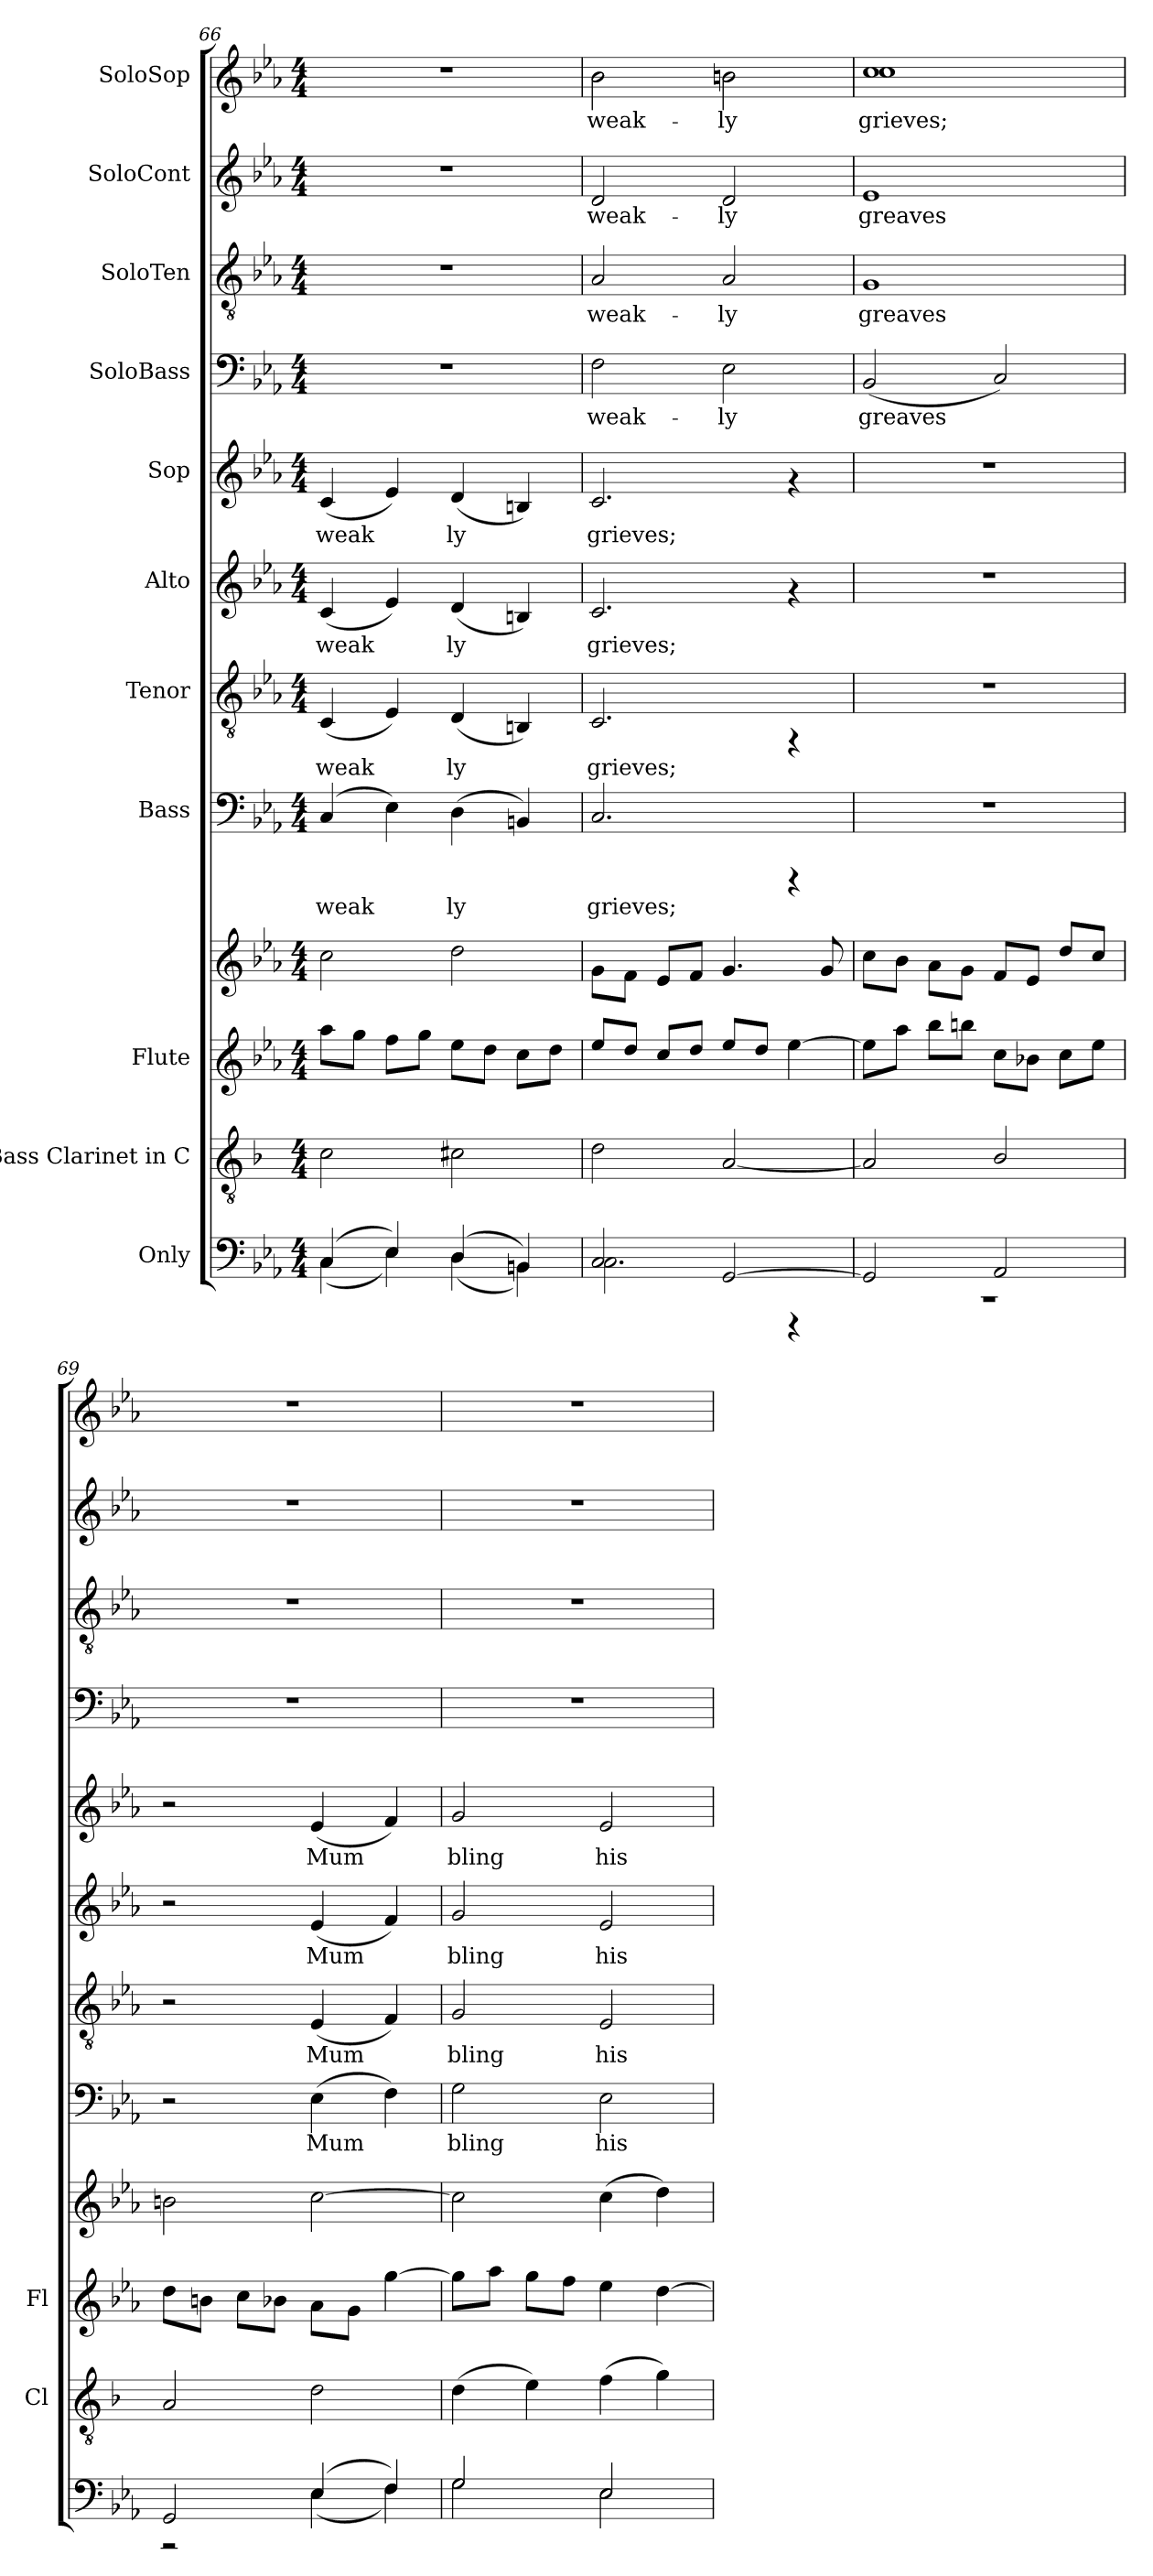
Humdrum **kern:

**kern	**kern	**kern	**kern	**kern	**text	**kern	**text	**kern	**text	**kern	**text	**kern	**text	**kern	**text	**kern	**text	**kern	**text
*part11	*part10	*part9	*part9	*part8	*part8	*part7	*part7	*part6	*part6	*part5	*part5	*part4	*part4	*part3	*part3	*part2	*part2	*part1	*part1
*staff12	*staff11	*staff10	*staff9	*staff8	*staff8	*staff7	*staff7	*staff6	*staff6	*staff5	*staff5	*staff4	*staff4	*staff3	*staff3	*staff2	*staff2	*staff1	*staff1
*I"Only	*I"Bass Clarinet in C	*I"Flute	*	*I"Bass	*	*I"Tenor	*	*I"Alto	*	*I"Sop	*	*I"SoloBass	*	*I"SoloTen	*	*I"SoloCont	*	*I"SoloSop	*
*	*I'Cl	*I'Fl	*	*	*	*	*	*	*	*	*	*	*	*	*	*	*	*	*
*clefF4	*clefGv2	*clefG2	*clefG2	*clefF4	*	*clefGv2	*	*clefG2	*	*clefG2	*	*clefF4	*	*clefGv2	*	*clefG2	*	*clefG2	*
*	*ITrd1c2	*	*	*	*	*	*	*	*	*	*	*	*	*	*	*	*	*	*
*k[b-e-a-]	*k[b-e-a-]	*k[b-e-a-]	*k[b-e-a-]	*k[b-e-a-]	*	*k[b-e-a-]	*	*k[b-e-a-]	*	*k[b-e-a-]	*	*k[b-e-a-]	*	*k[b-e-a-]	*	*k[b-e-a-]	*	*k[b-e-a-]	*
*E-:	*E-:	*E-:	*E-:	*E-:	*	*E-:	*	*E-:	*	*E-:	*	*E-:	*	*E-:	*	*E-:	*	*E-:	*
*M4/4	*M4/4	*M4/4	*M4/4	*M4/4	*	*M4/4	*	*M4/4	*	*M4/4	*	*M4/4	*	*M4/4	*	*M4/4	*	*M4/4	*
=66	=66	=66	=66	=66	=66	=66	=66	=66	=66	=66	=66	=66	=66	=66	=66	=66	=66	=66	=66
*^	*	*	*	*	*	*	*	*	*	*	*	*	*	*	*	*	*	*	*
!	!	!	!	!	!	!LO:LY:b	!	!LO:LY:b:cj	!	!LO:LY:b:cj	!	!LO:LY:b:cj	!	!	!	!	!	!	!	!
(<4C/	(>4C\	2B-\	8aa-\L	2cc\	(<4C/	weak-	(<4C/	weak-	(<4c/	weak-	(<4c/	weak-	1r	.	1r	.	1r	.	1r	.
.	.	.	8gg\J	.	.	.	.	.	.	.	.	.	.	.	.	.	.	.	.	.
!	!	!	!	!	!	!LO:LY:b	!	!LO:LY:b:cj	!	!LO:LY:b:cj	!	!LO:LY:b:cj	!	!	!	!	!	!	!	!
4E-/)	4E-\)	.	8ff\L	.	4E-\)	-	4E-/)	-	4e-/)	-	4e-/)	-	.	.	.	.	.	.	.	.
.	.	.	8gg\J	.	.	.	.	.	.	.	.	.	.	.	.	.	.	.	.	.
!	!	!	!	!	!	!LO:LY:b	!	!LO:LY:b:cj	!	!LO:LY:b:cj	!	!LO:LY:b:cj	!	!	!	!	!	!	!	!
(<4D/	(>4D\	2Bn\	8ee-\L	2dd\	(>4D\	ly	(<4D/	ly	(<4d/	ly	(<4d/	ly	.	.	.	.	.	.	.	.
.	.	.	8dd\J	.	.	.	.	.	.	.	.	.	.	.	.	.	.	.	.	.
!	!	!	!	!	!	!LO:LY:b	!	!LO:LY:b:cj	!	!LO:LY:b:cj	!	!LO:LY:b:cj	!	!	!	!	!	!	!	!
4BBn/)	4BBn\)	.	8cc\L	.	4BBn/)	.	4BBn/)	.	4Bn/)	.	4Bn/)	.	.	.	.	.	.	.	.	.
.	.	.	8dd\J	.	.	.	.	.	.	.	.	.	.	.	.	.	.	.	.	.
=67	=67	=67	=67	=67	=67	=67	=67	=67	=67	=67	=67	=67	=67	=67	=67	=67	=67	=67	=67	=67
!	!	!	!	!	!	!LO:LY:b	!	!LO:LY:b:cj	!	!LO:LY:b:cj	!	!LO:LY:b:cj	!	!LO:LY:b:cj	!	!LO:LY:b:cj	!	!LO:LY:b:cj	!	!LO:LY:b:cj
*	*	*	*	*	*	*	*	*	*	*	*	*	*	*	*	*	*	*	*^	*
2C/	2.C\	2c\	8ee-/L	8g\L	2.C/	grieves;	2.C/	grieves;	2.c/	grieves;	2.c/	grieves;	2F\	weak-	2A-/	weak-	2d/	weak-	2b-\	2b-\	weak-
.	.	.	8dd/J	8f\J	.	.	.	.	.	.	.	.	.	.	.	.	.	.	.	.	.
.	.	.	8cc/L	8e-/L	.	.	.	.	.	.	.	.	.	.	.	.	.	.	.	.	.
.	.	.	8dd/J	8f/J	.	.	.	.	.	.	.	.	.	.	.	.	.	.	.	.	.
!	!	!	!	!	!	!	!	!	!	!	!	!	!	!LO:LY:b:cj	!	!LO:LY:b:cj	!	!LO:LY:b:cj	!	!	!LO:LY:b:cj
[<2GG/	.	[<2G/	8ee-/L	4.g/	.	.	.	.	.	.	.	.	2E-\	-ly	2A-/	-ly	2d/	-ly	2bn\	2bn\	-ly
.	.	.	8dd/J	.	.	.	.	.	.	.	.	.	.	.	.	.	.	.	.	.	.
.	4rCCC	.	[>4ee-\	.	4rCCC	.	4rFF	.	4rf	.	4rf	.	.	.	.	.	.	.	.	.	.
.	.	.	.	8g/	.	.	.	.	.	.	.	.	.	.	.	.	.	.	.	.	.
=68	=68	=68	=68	=68	=68	=68	=68	=68	=68	=68	=68	=68	=68	=68	=68	=68	=68	=68	=68	=68	=68
!	!	!	!	!	!	!	!	!	!	!	!	!	!	!LO:LY:b:cj	!	!LO:LY:b:cj	!	!LO:LY:b:cj	!	!	!LO:LY:b:cj
2GG/]	1r	2G/]	8ee-\L]	8cc\L	1r	.	1r	.	1r	.	1r	.	(<2BB-/	greaves	1G	greaves	1e-	greaves	1cc	1cc	grieves;
.	.	.	8aa-\J	8b-\J	.	.	.	.	.	.	.	.	.	.	.	.	.	.	.	.	.
.	.	.	8bb-\L	8a-\L	.	.	.	.	.	.	.	.	.	.	.	.	.	.	.	.	.
.	.	.	8bbn\J	8g\J	.	.	.	.	.	.	.	.	.	.	.	.	.	.	.	.	.
!	!	!	!	!	!	!	!	!	!	!	!	!	!	!LO:LY:b:cj	!	!	!	!	!	!	!
2AA-/	.	2A-/	8cc\L	8f/L	.	.	.	.	.	.	.	.	2C/)	.	.	.	.	.	.	.	.
.	.	.	8b-X\J	8e-/J	.	.	.	.	.	.	.	.	.	.	.	.	.	.	.	.	.
.	.	.	8cc\L	8dd/L	.	.	.	.	.	.	.	.	.	.	.	.	.	.	.	.	.
.	.	.	8ee-\J	8cc/J	.	.	.	.	.	.	.	.	.	.	.	.	.	.	.	.	.
*	*	*	*	*	*	*	*	*	*	*	*	*	*	*	*	*	*	*	*v	*v	*
!!LO:PB:g=z
=69	=69	=69	=69	=69	=69	=69	=69	=69	=69	=69	=69	=69	=69	=69	=69	=69	=69	=69	=69	=69
2GG/	2r	2G/	8dd\L	2bn\	2r	.	2r	.	2r	.	2r	.	1r	.	1r	.	1r	.	1r	.
.	.	.	8bn\J	.	.	.	.	.	.	.	.	.	.	.	.	.	.	.	.	.
.	.	.	8cc\L	.	.	.	.	.	.	.	.	.	.	.	.	.	.	.	.	.
.	.	.	8b-X\J	.	.	.	.	.	.	.	.	.	.	.	.	.	.	.	.	.
!	!	!	!	!	!	!LO:LY:b	!	!LO:LY:b:cj	!	!LO:LY:b:cj	!	!LO:LY:b:cj	!	!	!	!	!	!	!	!
(<4E-/	(>4E-\	2c\	8a-\L	[>2cc\	(>4E-\	Mum-	(<4E-/	Mum-	(<4e-/	Mum-	(<4e-/	Mum-	.	.	.	.	.	.	.	.
.	.	.	8g\J	.	.	.	.	.	.	.	.	.	.	.	.	.	.	.	.	.
!	!	!	!	!	!	!LO:LY:b	!	!LO:LY:b:cj	!	!LO:LY:b:cj	!	!LO:LY:b:cj	!	!	!	!	!	!	!	!
4F/)	4F\)	.	[>4gg\	.	4F\)	--	4F/)	--	4f/)	--	4f/)	--	.	.	.	.	.	.	.	.
=70	=70	=70	=70	=70	=70	=70	=70	=70	=70	=70	=70	=70	=70	=70	=70	=70	=70	=70	=70	=70
!	!	!	!	!	!	!LO:LY:b	!	!LO:LY:b:cj	!	!LO:LY:b:cj	!	!LO:LY:b:cj	!	!	!	!	!	!	!	!
2G/	2G\	(>4c\	8gg\L]	2cc\]	2G\	-bling	2G/	-bling	2g/	-bling	2g/	-bling	1r	.	1r	.	1r	.	1r	.
.	.	.	8aa-\J	.	.	.	.	.	.	.	.	.	.	.	.	.	.	.	.	.
.	.	4d\)	8gg\L	.	.	.	.	.	.	.	.	.	.	.	.	.	.	.	.	.
.	.	.	8ff\J	.	.	.	.	.	.	.	.	.	.	.	.	.	.	.	.	.
!	!	!	!	!	!	!LO:LY:b	!	!LO:LY:b:cj	!	!LO:LY:b:cj	!	!LO:LY:b:cj	!	!	!	!	!	!	!	!
2E-/	2E-\	(>4e-\	4ee-\	(>4cc\	2E-\	his	2E-/	his	2e-/	his	2e-/	his	.	.	.	.	.	.	.	.
.	.	4f\)	[>4dd\	4dd\)	.	.	.	.	.	.	.	.	.	.	.	.	.	.	.	.
*v	*v	*	*	*	*	*	*	*	*	*	*	*	*	*	*	*	*	*	*	*
=	=	=	=	=	=	=	=	=	=	=	=	=	=	=	=	=	=	=	=
*-	*-	*-	*-	*-	*-	*-	*-	*-	*-	*-	*-	*-	*-	*-	*-	*-	*-	*-	*-
